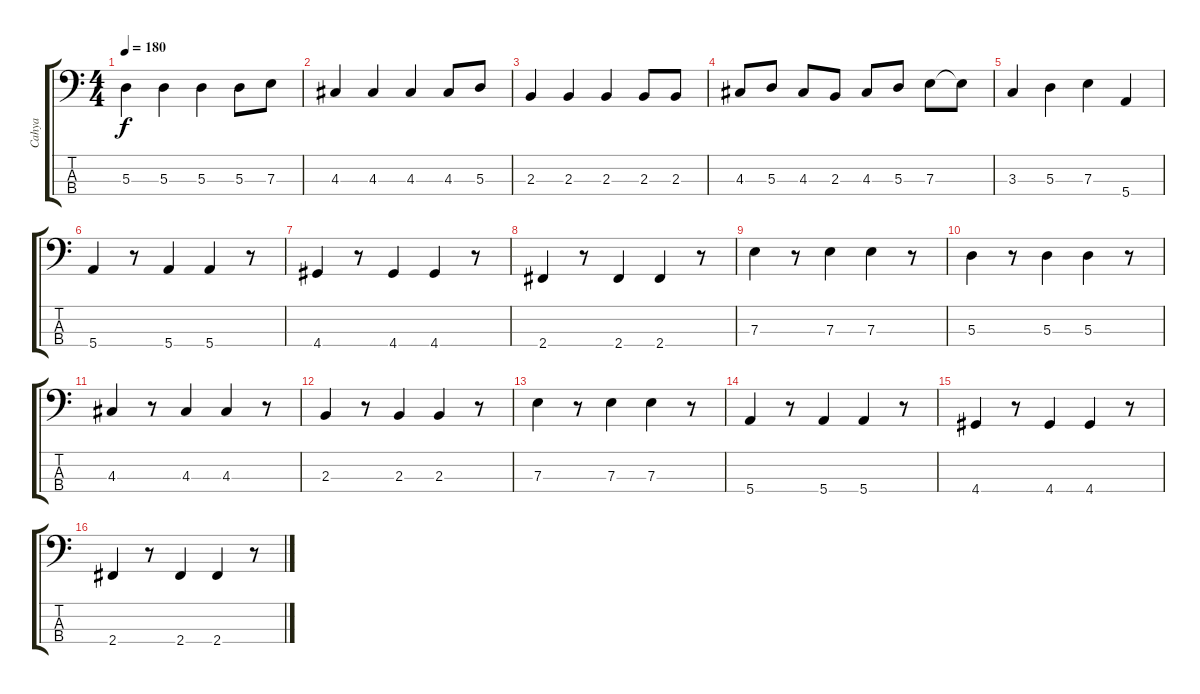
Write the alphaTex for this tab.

\track ("Cahya" "Cahya") {instrument synthbass1}
\staff {score tabs}
\tuning (G2 D2 A1 E1) {hide}
\ts (4 4)
\tempo 180
\clef f4
\ks c
5.3.4{dy f} 5.3.4 5.3.4 5.3.8 7.3.8 |
4.3.4 4.3.4 4.3.4 4.3.8 5.3.8 |
2.3.4 2.3.4 2.3.4 2.3.8 2.3.8 |
4.3.8 5.3.8 4.3.8 2.3.8 4.3.8 5.3.8 7.3.8 7.3{t}.8 |
3.3.4 5.3.4 7.3.4 5.4.4 |
5.4.4 r.8 5.4.4 5.4.4 r.8 |
4.4.4 r.8 4.4.4 4.4.4 r.8 |
2.4.4 r.8 2.4.4 2.4.4 r.8 |
7.3.4 r.8 7.3.4 7.3.4 r.8 |
5.3.4 r.8 5.3.4 5.3.4 r.8 |
4.3.4 r.8 4.3.4 4.3.4 r.8 |
2.3.4 r.8 2.3.4 2.3.4 r.8 |
7.3.4 r.8 7.3.4 7.3.4 r.8 |
5.4.4 r.8 5.4.4 5.4.4 r.8 |
4.4.4 r.8 4.4.4 4.4.4 r.8 |
2.4.4 r.8 2.4.4 2.4.4 r.8
